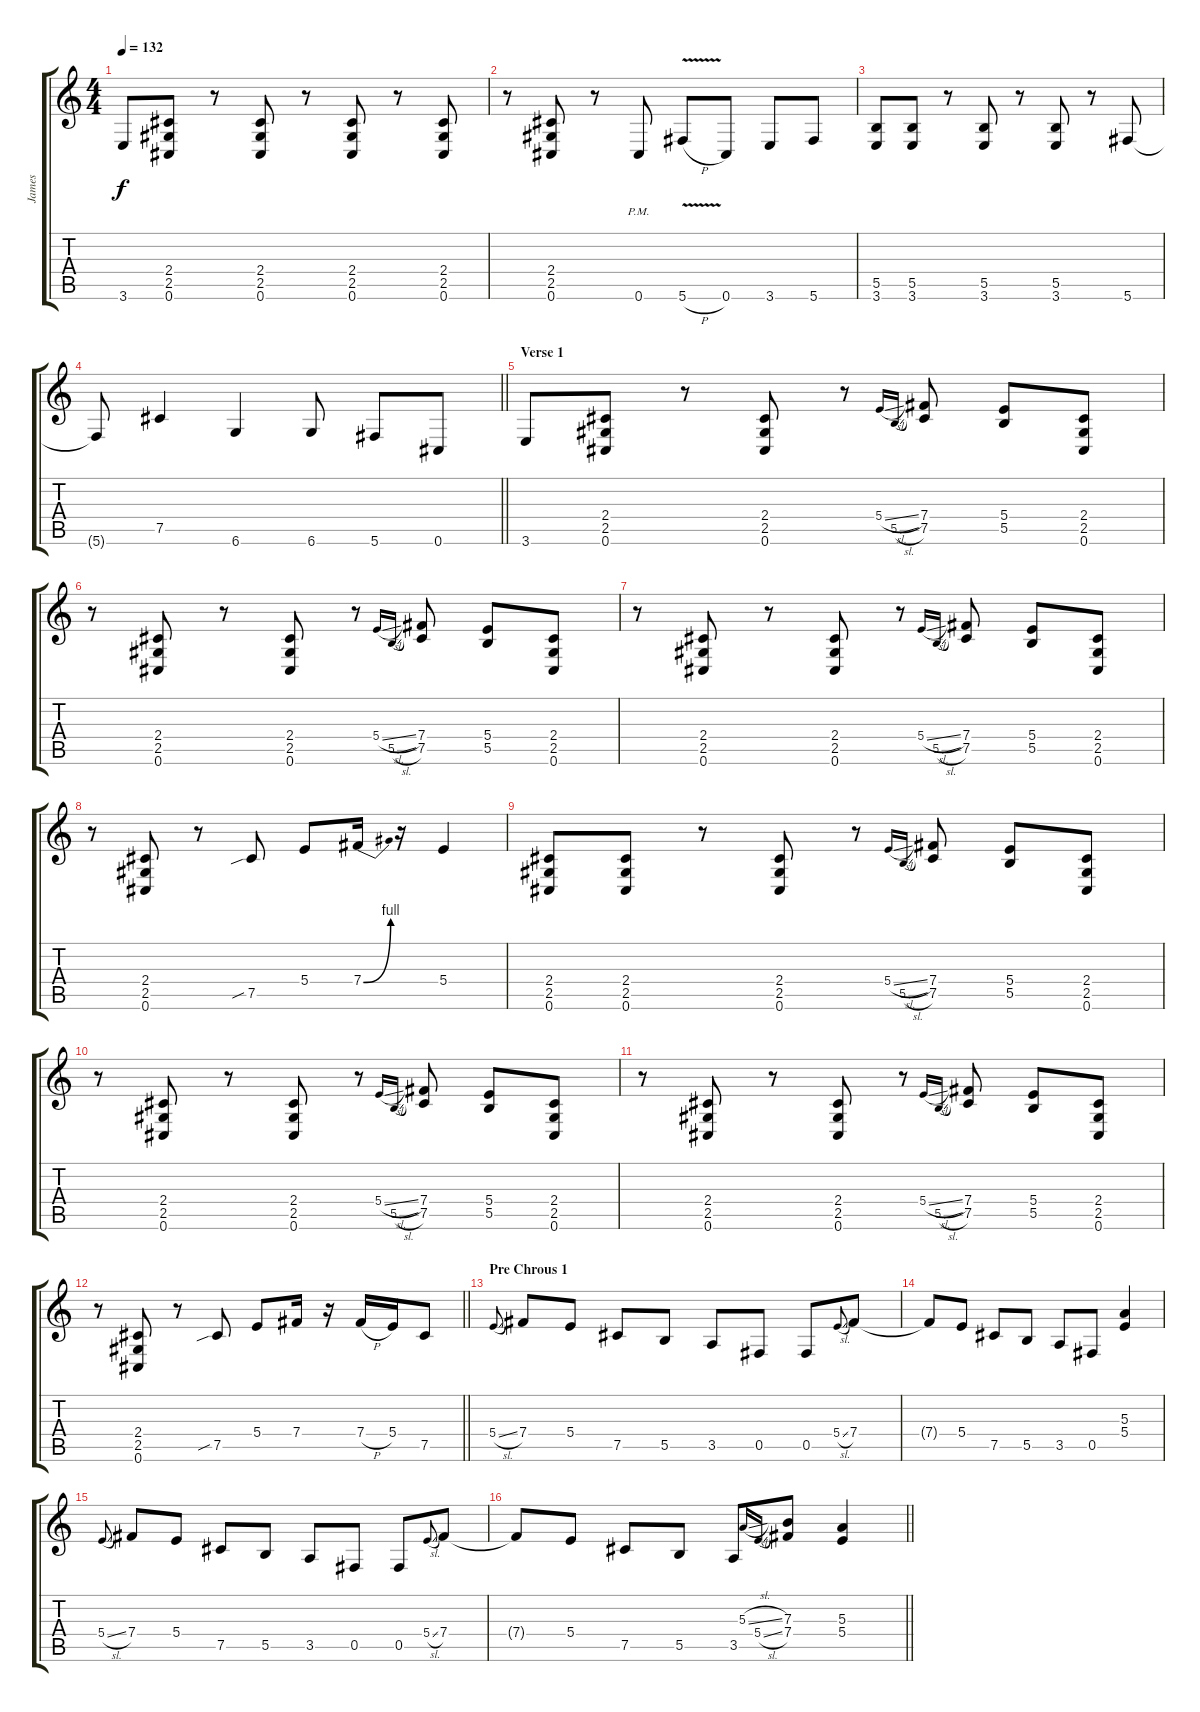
\track ("James" "James") {instrument distortionguitar}
\staff {score tabs}
\tuning (Db4 Ab3 E3 B2 Gb2 Db2) {hide}
\ts (4 4)
\tempo 132
\clef g2
\ks c
3.6.8{dy f} (2.4 2.5 0.6).8 r.8 (2.4 2.5 0.6).8 r.8 (2.4 2.5 0.6).8 r.8 (2.4 2.5 0.6).8 |
r.8 (2.4 2.5 0.6).8 r.8 0.6{pm}.8 5.6{v h}.8 0.6.8 3.6.8 5.6.8 |
(5.5 3.6).8 (5.5 3.6).8 r.8 (5.5 3.6).8 r.8 (5.5 3.6).8 r.8 5.6.8 |
\barLineRight lightlight
5.6{t}.8 7.5.4 6.6.4 6.6.8 5.6.8 0.6.8 |
\section ("" "Verse 1")
3.6.8 (2.4 2.5 0.6).8 r.8 (2.4 2.5 0.6).8 r.8 5.4{sl}.16{gr onbeat} 5.5{sl}.16{gr onbeat} (7.4 7.5).8 (5.4 5.5).8 (2.4 2.5 0.6).8 |
r.8 (2.4 2.5 0.6).8 r.8 (2.4 2.5 0.6).8 r.8 5.4{sl}.16{gr onbeat} 5.5{sl}.16{gr onbeat} (7.4 7.5).8 (5.4 5.5).8 (2.4 2.5 0.6).8 |
r.8 (2.4 2.5 0.6).8 r.8 (2.4 2.5 0.6).8 r.8 5.4{sl}.16{gr onbeat} 5.5{sl}.16{gr onbeat} (7.4 7.5).8 (5.4 5.5).8 (2.4 2.5 0.6).8 |
r.8 (2.4 2.5 0.6).8 r.8 7.5{sib}.8 5.4.8 7.4{be (bend 0 0 60 4)}.16 r.16 5.4.4 |
(2.4 2.5 0.6).8 (2.4 2.5 0.6).8 r.8 (2.4 2.5 0.6).8 r.8 5.4{sl}.16{gr onbeat} 5.5{sl}.16{gr onbeat} (7.4 7.5).8 (5.4 5.5).8 (2.4 2.5 0.6).8 |
r.8 (2.4 2.5 0.6).8 r.8 (2.4 2.5 0.6).8 r.8 5.4{sl}.16{gr onbeat} 5.5{sl}.16{gr onbeat} (7.4 7.5).8 (5.4 5.5).8 (2.4 2.5 0.6).8 |
r.8 (2.4 2.5 0.6).8 r.8 (2.4 2.5 0.6).8 r.8 5.4{sl}.16{gr onbeat} 5.5{sl}.16{gr onbeat} (7.4 7.5).8 (5.4 5.5).8 (2.4 2.5 0.6).8 |
\barLineRight lightlight
r.8 (2.4 2.5 0.6).8 r.8 7.5{sib}.8 5.4.8 7.4.16 r.16 7.4{h}.16 5.4.16 7.5.8 |
\section ("" "Pre Chrous 1")
5.4{sl}.8{gr onbeat} 7.4.8 5.4.8 7.5.8 5.5.8 3.5.8 0.5.8 0.5.8 5.4{sl}.8{gr onbeat} 7.4.8 |
7.4{t}.8 5.4.8 7.5.8 5.5.8 3.5.8 0.5.8 (5.3 5.4).4 |
5.4{sl}.8{gr onbeat} 7.4.8 5.4.8 7.5.8 5.5.8 3.5.8 0.5.8 0.5.8 5.4{sl}.8{gr onbeat} 7.4.8 |
\barLineRight lightlight
7.4{t}.8 5.4.8 7.5.8 5.5.8 3.5.8 5.3{sl}.16{gr onbeat} 5.4{sl}.16{gr onbeat} (7.3 7.4).8 (5.3 5.4).4
